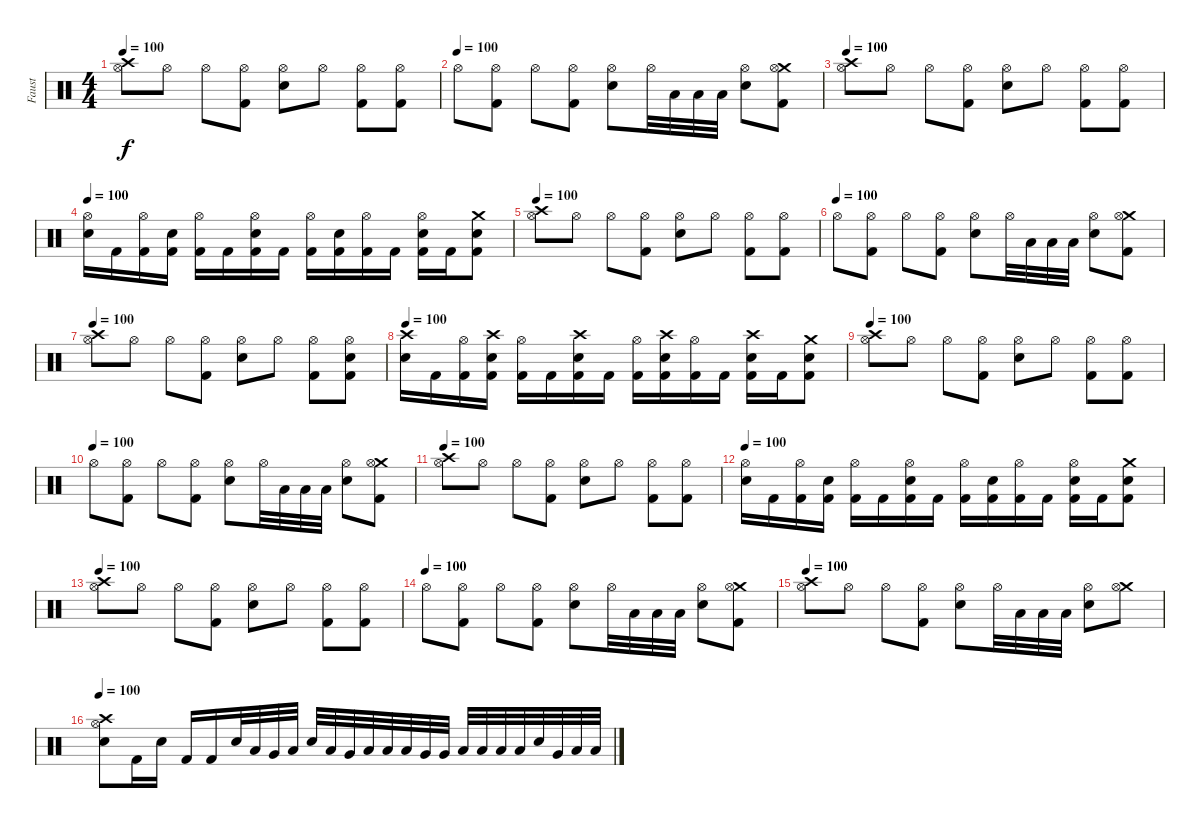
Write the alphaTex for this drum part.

\track ("Faust" "Faust") {instrument percussion}
\staff {score}
\articulation defaults
\ts (4 4)
\tempo 100
\clef neutral
\ks c
("Crash high (hit)" "Hi-Hat (open)").8{dy f} "Hi-Hat (open)".8 "Hi-Hat (open)".8 ("Hi-Hat (open)" "Kick (hit) 2").8 ("Snare (hit) 2" "Hi-Hat (open)").8 "Hi-Hat (open)".8 ("Hi-Hat (open)" "Kick (hit) 2").8 ("Hi-Hat (open)" "Kick (hit) 2").8 |
\tempo (100)
"Hi-Hat (open)".8 ("Hi-Hat (open)" "Kick (hit) 2").8 "Hi-Hat (open)".8 ("Hi-Hat (open)" "Kick (hit) 2").8 ("Snare (hit) 2" "Hi-Hat (open)").8 "Hi-Hat (open)".32 "Low Tom (hit)".32 "Low Tom (hit)".32 "Low Tom (hit)".32 ("Snare (hit) 2" "Hi-Hat (open)").8 ("Crash medium (hit)" "Hi-Hat (open)" "Kick (hit) 2").8 |
\tempo 100
("Crash high (hit)" "Hi-Hat (open)").8 "Hi-Hat (open)".8 "Hi-Hat (open)".8 ("Hi-Hat (open)" "Kick (hit) 2").8 ("Snare (hit) 2" "Hi-Hat (open)").8 "Hi-Hat (open)".8 ("Hi-Hat (open)" "Kick (hit) 2").8 ("Hi-Hat (open)" "Kick (hit) 2").8 |
\tempo 100
("Snare (hit) 2" "Hi-Hat (open)").16 "Kick (hit) 2".16 ("Hi-Hat (open)" "Kick (hit) 2").16 ("Snare (hit) 2" "Kick (hit) 2").16 ("Hi-Hat (open)" "Kick (hit) 2").16 "Kick (hit) 2".16 ("Snare (hit) 2" "Hi-Hat (open)" "Kick (hit) 2").16 "Kick (hit) 2".16 ("Hi-Hat (open)" "Kick (hit) 2").16 ("Snare (hit) 2" "Kick (hit) 2").16 ("Hi-Hat (open)" "Kick (hit) 2").16 "Kick (hit) 2".16 ("Snare (hit) 2" "Hi-Hat (open)" "Kick (hit) 2").16 "Kick (hit) 2".16 ("Crash medium (hit)" "Snare (hit) 2" "Kick (hit) 2").8 |
\tempo 100
("Crash high (hit)" "Hi-Hat (open)").8 "Hi-Hat (open)".8 "Hi-Hat (open)".8 ("Hi-Hat (open)" "Kick (hit) 2").8 ("Snare (hit) 2" "Hi-Hat (open)").8 "Hi-Hat (open)".8 ("Hi-Hat (open)" "Kick (hit) 2").8 ("Hi-Hat (open)" "Kick (hit) 2").8 |
\tempo (100)
"Hi-Hat (open)".8 ("Hi-Hat (open)" "Kick (hit) 2").8 "Hi-Hat (open)".8 ("Hi-Hat (open)" "Kick (hit) 2").8 ("Snare (hit) 2" "Hi-Hat (open)").8 "Hi-Hat (open)".32 "Low Tom (hit)".32 "Low Tom (hit)".32 "Low Tom (hit)".32 ("Snare (hit) 2" "Hi-Hat (open)").8 ("Crash medium (hit)" "Hi-Hat (open)" "Kick (hit) 2").8 |
\tempo 100
("Crash high (hit)" "Hi-Hat (open)").8 "Hi-Hat (open)".8 "Hi-Hat (open)".8 ("Hi-Hat (open)" "Kick (hit) 2").8 ("Snare (hit) 2" "Hi-Hat (open)").8 "Hi-Hat (open)".8 ("Hi-Hat (open)" "Kick (hit) 2").8 ("Snare (hit) 2" "Hi-Hat (open)" "Kick (hit) 2").8 |
\tempo 100
("Crash high (hit)" "Snare (hit) 2").16 "Kick (hit) 2".16 ("Hi-Hat (open)" "Kick (hit) 2").16 ("Crash high (hit)" "Snare (hit) 2" "Kick (hit) 2").16 ("Hi-Hat (open)" "Kick (hit) 2").16 "Kick (hit) 2".16 ("Crash high (hit)" "Snare (hit) 2" "Kick (hit) 2").16 "Kick (hit) 2".16 ("Hi-Hat (open)" "Kick (hit) 2").16 ("Crash high (hit)" "Snare (hit) 2" "Kick (hit) 2").16 ("Hi-Hat (open)" "Kick (hit) 2").16 "Kick (hit) 2".16 ("Crash high (hit)" "Snare (hit) 2" "Kick (hit) 2").16 "Kick (hit) 2".16 ("Crash medium (hit)" "Snare (hit) 2" "Kick (hit) 2").8 |
\tempo 100
("Crash high (hit)" "Hi-Hat (open)").8 "Hi-Hat (open)".8 "Hi-Hat (open)".8 ("Hi-Hat (open)" "Kick (hit) 2").8 ("Snare (hit) 2" "Hi-Hat (open)").8 "Hi-Hat (open)".8 ("Hi-Hat (open)" "Kick (hit) 2").8 ("Hi-Hat (open)" "Kick (hit) 2").8 |
\tempo (100)
"Hi-Hat (open)".8 ("Hi-Hat (open)" "Kick (hit) 2").8 "Hi-Hat (open)".8 ("Hi-Hat (open)" "Kick (hit) 2").8 ("Snare (hit) 2" "Hi-Hat (open)").8 "Hi-Hat (open)".32 "Low Tom (hit)".32 "Low Tom (hit)".32 "Low Tom (hit)".32 ("Snare (hit) 2" "Hi-Hat (open)").8 ("Crash medium (hit)" "Hi-Hat (open)" "Kick (hit) 2").8 |
\tempo 100
("Crash high (hit)" "Hi-Hat (open)").8 "Hi-Hat (open)".8 "Hi-Hat (open)".8 ("Hi-Hat (open)" "Kick (hit) 2").8 ("Snare (hit) 2" "Hi-Hat (open)").8 "Hi-Hat (open)".8 ("Hi-Hat (open)" "Kick (hit) 2").8 ("Hi-Hat (open)" "Kick (hit) 2").8 |
\tempo 100
("Snare (hit) 2" "Hi-Hat (open)").16 "Kick (hit) 2".16 ("Hi-Hat (open)" "Kick (hit) 2").16 ("Snare (hit) 2" "Kick (hit) 2").16 ("Hi-Hat (open)" "Kick (hit) 2").16 "Kick (hit) 2".16 ("Snare (hit) 2" "Hi-Hat (open)" "Kick (hit) 2").16 "Kick (hit) 2".16 ("Hi-Hat (open)" "Kick (hit) 2").16 ("Snare (hit) 2" "Kick (hit) 2").16 ("Hi-Hat (open)" "Kick (hit) 2").16 "Kick (hit) 2".16 ("Snare (hit) 2" "Hi-Hat (open)" "Kick (hit) 2").16 "Kick (hit) 2".16 ("Crash medium (hit)" "Snare (hit) 2" "Kick (hit) 2").8 |
\tempo 100
("Crash high (hit)" "Hi-Hat (open)").8 "Hi-Hat (open)".8 "Hi-Hat (open)".8 ("Hi-Hat (open)" "Kick (hit) 2").8 ("Snare (hit) 2" "Hi-Hat (open)").8 "Hi-Hat (open)".8 ("Hi-Hat (open)" "Kick (hit) 2").8 ("Hi-Hat (open)" "Kick (hit) 2").8 |
\tempo (100)
"Hi-Hat (open)".8 ("Hi-Hat (open)" "Kick (hit) 2").8 "Hi-Hat (open)".8 ("Hi-Hat (open)" "Kick (hit) 2").8 ("Snare (hit) 2" "Hi-Hat (open)").8 "Hi-Hat (open)".32 "Low Tom (hit)".32 "Low Tom (hit)".32 "Low Tom (hit)".32 ("Snare (hit) 2" "Hi-Hat (open)").8 ("Crash medium (hit)" "Hi-Hat (open)" "Kick (hit) 2").8 |
\tempo 100
("Crash high (hit)" "Hi-Hat (open)").8 "Hi-Hat (open)".8 "Hi-Hat (open)".8 ("Hi-Hat (open)" "Kick (hit) 2").8 ("Snare (hit) 2" "Hi-Hat (open)").8 "Hi-Hat (open)".32 "Low Tom (hit)".32 "Low Tom (hit)".32 "Low Tom (hit)".32 ("Snare (hit) 2" "Hi-Hat (open)").8 ("Crash medium (hit)" "Hi-Hat (open)").8 |
\tempo 100
("Crash high (hit)" "Snare (hit) 2" "Hi-Hat (open)").8 "Kick (hit) 2".16 "Snare (hit) 2".16 "Kick (hit) 2".16 "Kick (hit) 2".16 "Snare (hit) 2".32 "Low Tom (hit)".32 "Very Low Tom (hit)".32 "Low Floor Tom (hit)".32 "Snare (hit) 2".32 "Low Tom (hit)".32 "Very Low Tom (hit)".32 "Low Floor Tom (hit)".32 "Low Tom (hit)".32 "Low Tom (hit)".32 "Very Low Tom (hit)".32 "Very Low Tom (hit)".32 "Low Tom (hit)".32 "Low Tom (hit)".32 "Low Floor Tom (hit)".32 "Low Floor Tom (hit)".32 "Snare (hit) 2".32 "Very Low Tom (hit)".32 "Low Floor Tom (hit)".32 "Low Floor Tom (hit)".32
